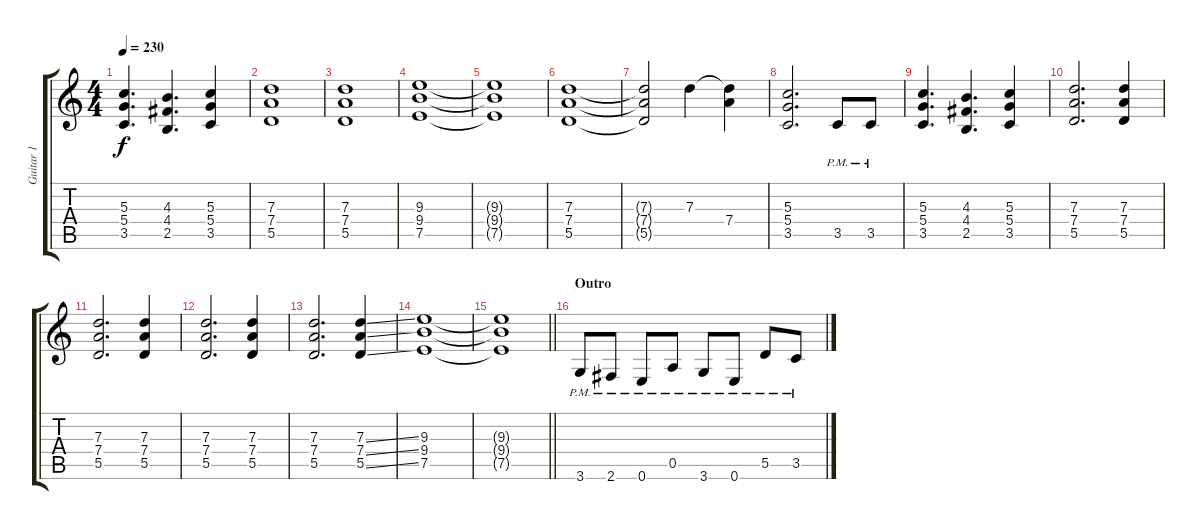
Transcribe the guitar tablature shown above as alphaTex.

\track ("Guitar 1" "Guitar 1") {instrument distortionguitar}
\staff {score tabs}
\tuning (E4 B3 G3 D3 A2 E2) {hide}
\ts (4 4)
\tempo 230
\clef g2
\ks c
(5.3 5.4 3.5).4{d dy f} (4.3 4.4 2.5).4{d} (5.3 5.4 3.5).4 |
(7.3 7.4 5.5).1 |
(7.3 7.4 5.5).1 |
(9.3 9.4 7.5).1 |
(9.3{t} 9.4{t} 7.5{t}).1 |
(7.3 7.4 5.5).1 |
(7.3{t} 7.4{t} 5.5{t}).2 7.3.4 (7.3{t} 7.4).4 |
(5.3 5.4 3.5).2{d} 3.5{pm}.8 3.5{pm}.8 |
(5.3 5.4 3.5).4{d} (4.3 4.4 2.5).4{d} (5.3 5.4 3.5).4 |
(7.3 7.4 5.5).2{d} (7.3 7.4 5.5).4 |
(7.3 7.4 5.5).2{d} (7.3 7.4 5.5).4 |
(7.3 7.4 5.5).2{d} (7.3 7.4 5.5).4 |
(7.3 7.4 5.5).2{d} (7.3{ss} 7.4{ss} 5.5{ss}).4 |
(9.3 9.4 7.5).1 |
\barLineRight lightlight
(9.3{t} 9.4{t} 7.5{t}).1 |
\section ("" "Outro")
3.6{pm}.8 2.6{pm}.8 0.6{pm}.8 0.5{pm}.8 3.6{pm}.8 0.6{pm}.8 5.5{pm}.8 3.5{pm}.8
